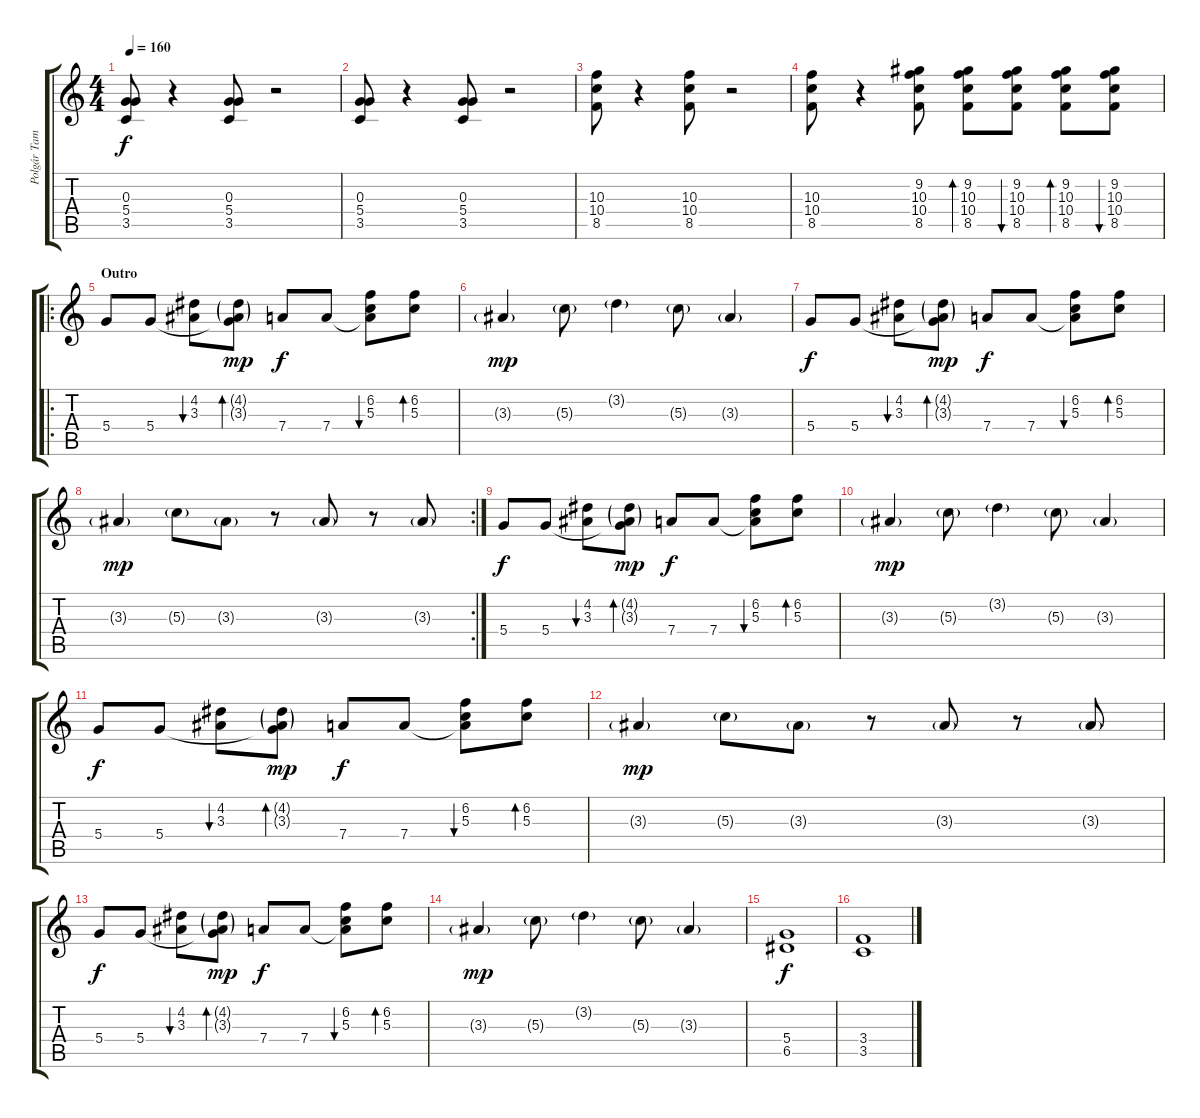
\track ("Polgár Tamás" "Polgár Tam") {instrument electricguitarclean}
\staff {score tabs}
\tuning (E4 B3 G3 D3 A2 E2) {hide}
\ts (4 4)
\tempo 160
\clef g2
\ks c
(0.3 5.4 3.5).8{dy f} r.4 (0.3 5.4 3.5).8 r.2 |
(0.3 5.4 3.5).8 r.4 (0.3 5.4 3.5).8 r.2 |
(10.3 10.4 8.5).8 r.4 (10.3 10.4 8.5).8 r.2 |
(10.3 10.4 8.5).8 r.4 (9.2 10.3 10.4 8.5).8 (9.2 10.3 10.4 8.5).8{bd 60} (9.2 10.3 10.4 8.5).8{bu 60} (9.2 10.3 10.4 8.5).8{bd 60} (9.2 10.3 10.4 8.5).8{bu 60} |
\ro
\section ("" "Outro")
5.4.8 5.4.8 (4.2 3.3).8{bu 60} (4.2{g} 3.3{g} 5.4{t}).8{bd 60 dy mp} 7.4.8{dy f} 7.4.8 (6.2 5.3 7.4{t}).8{bu 60} (6.2 5.3).8{bd 60} |
3.3{g}.4{dy mp} 5.3{g}.8 3.2{g}.4 5.3{g}.8 3.3{g}.4 |
5.4.8{dy f} 5.4.8 (4.2 3.3).8{bu 60} (4.2{g} 3.3{g} 5.4{t}).8{bd 60 dy mp} 7.4.8{dy f} 7.4.8 (6.2 5.3 7.4{t}).8{bu 60} (6.2 5.3).8{bd 60} |
\rc 2
3.3{g}.4{dy mp} 5.3{g}.8 3.3{g}.8 r.8 3.3{g}.8 r.8 3.3{g}.8 |
5.4.8{dy f} 5.4.8 (4.2 3.3).8{bu 60} (4.2{g} 3.3{g} 5.4{t}).8{bd 60 dy mp} 7.4.8{dy f} 7.4.8 (6.2 5.3 7.4{t}).8{bu 60} (6.2 5.3).8{bd 60} |
3.3{g}.4{dy mp} 5.3{g}.8 3.2{g}.4 5.3{g}.8 3.3{g}.4 |
5.4.8{dy f} 5.4.8 (4.2 3.3).8{bu 60} (4.2{g} 3.3{g} 5.4{t}).8{bd 60 dy mp} 7.4.8{dy f} 7.4.8 (6.2 5.3 7.4{t}).8{bu 60} (6.2 5.3).8{bd 60} |
3.3{g}.4{dy mp} 5.3{g}.8 3.3{g}.8 r.8 3.3{g}.8 r.8 3.3{g}.8 |
5.4.8{dy f} 5.4.8 (4.2 3.3).8{bu 60} (4.2{g} 3.3{g} 5.4{t}).8{bd 60 dy mp} 7.4.8{dy f} 7.4.8 (6.2 5.3 7.4{t}).8{bu 60} (6.2 5.3).8{bd 60} |
3.3{g}.4{dy mp} 5.3{g}.8 3.2{g}.4 5.3{g}.8 3.3{g}.4 |
(5.4 6.5).1{dy f} |
(3.4 3.5).1
